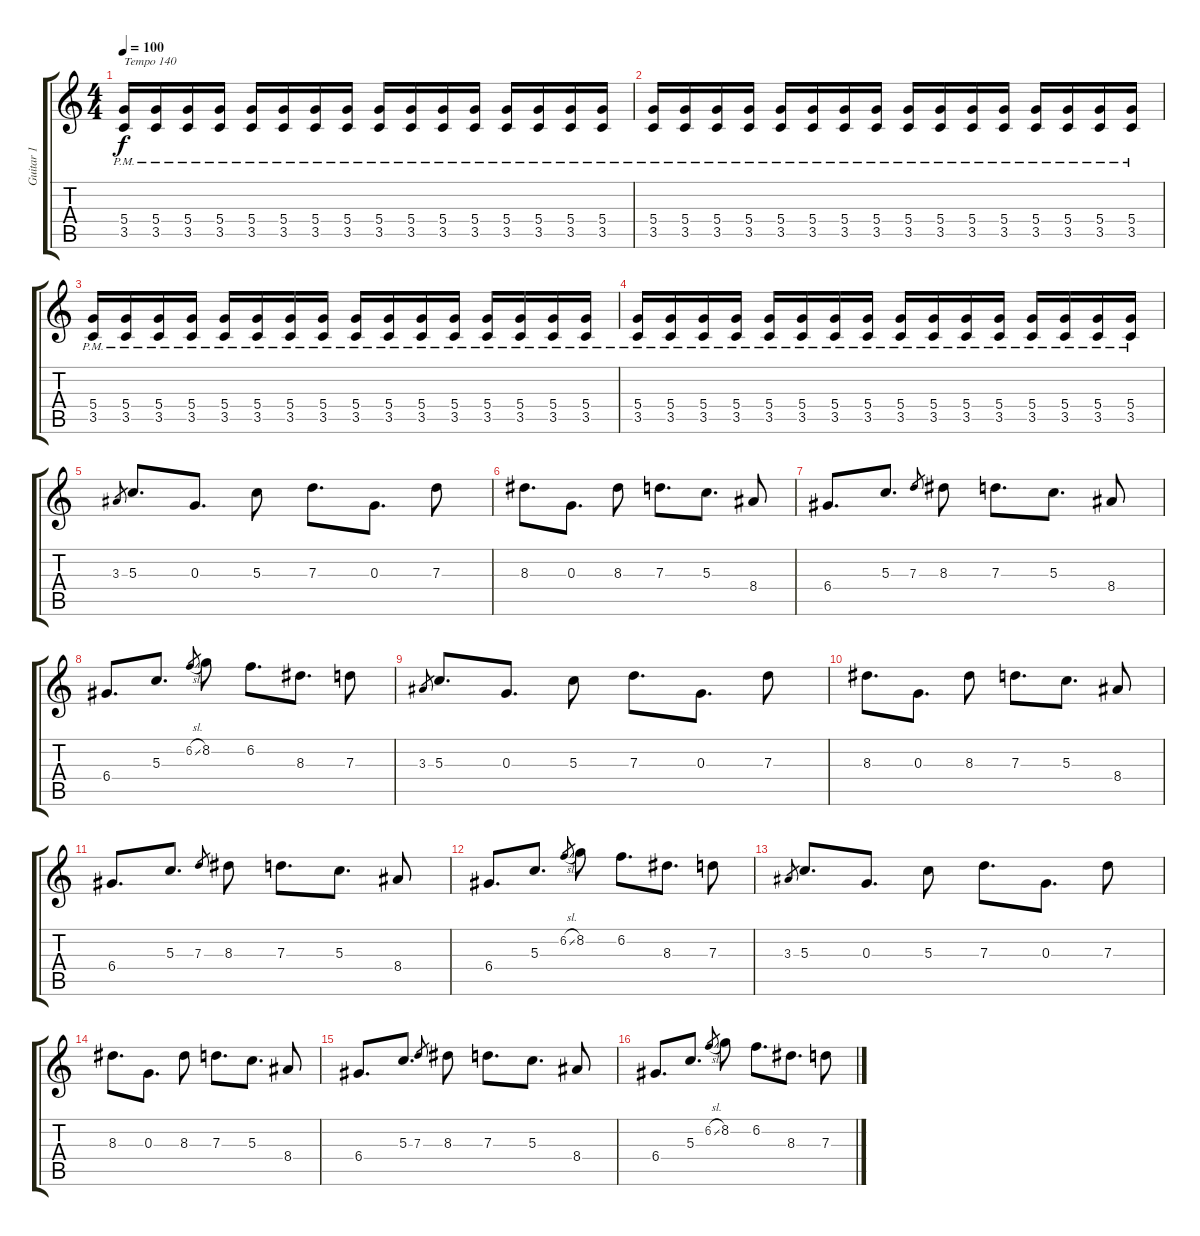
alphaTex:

\track ("Guitar 1" "Guitar 1") {instrument distortionguitar}
\staff {score tabs}
\tuning (E4 B3 G3 D3 A2 D2) {hide}
\ts (4 4)
\tempo 100
\tempo 140
\tempo 100
\clef g2
\ks c
(5.4{pm} 3.5).16{txt "Tempo 140" dy f instrument distortionguitar} (5.4{pm} 3.5).16 (5.4{pm} 3.5).16 (5.4{pm} 3.5).16 (5.4{pm} 3.5).16 (5.4{pm} 3.5).16 (5.4{pm} 3.5).16 (5.4{pm} 3.5).16 (5.4{pm} 3.5).16 (5.4{pm} 3.5).16 (5.4{pm} 3.5).16 (5.4{pm} 3.5).16 (5.4{pm} 3.5).16 (5.4{pm} 3.5).16 (5.4{pm} 3.5).16 (5.4{pm} 3.5).16 |
(5.4{pm} 3.5).16 (5.4{pm} 3.5).16 (5.4{pm} 3.5).16 (5.4{pm} 3.5).16 (5.4{pm} 3.5).16 (5.4{pm} 3.5).16 (5.4{pm} 3.5).16 (5.4{pm} 3.5).16 (5.4{pm} 3.5).16 (5.4{pm} 3.5).16 (5.4{pm} 3.5).16 (5.4{pm} 3.5).16 (5.4{pm} 3.5).16 (5.4{pm} 3.5).16 (5.4{pm} 3.5).16 (5.4{pm} 3.5).16 |
(5.4{pm} 3.5).16 (5.4{pm} 3.5).16 (5.4{pm} 3.5).16 (5.4{pm} 3.5).16 (5.4{pm} 3.5).16 (5.4{pm} 3.5).16 (5.4{pm} 3.5).16 (5.4{pm} 3.5).16 (5.4{pm} 3.5).16 (5.4{pm} 3.5).16 (5.4{pm} 3.5).16 (5.4{pm} 3.5).16 (5.4{pm} 3.5).16 (5.4{pm} 3.5).16 (5.4{pm} 3.5).16 (5.4{pm} 3.5).16 |
(5.4{pm} 3.5).16 (5.4{pm} 3.5).16 (5.4{pm} 3.5).16 (5.4{pm} 3.5).16 (5.4{pm} 3.5).16 (5.4{pm} 3.5).16 (5.4{pm} 3.5).16 (5.4{pm} 3.5).16 (5.4{pm} 3.5).16 (5.4{pm} 3.5).16 (5.4{pm} 3.5).16 (5.4{pm} 3.5).16 (5.4{pm} 3.5).16 (5.4{pm} 3.5).16 (5.4{pm} 3.5).16 (5.4{pm} 3.5).16 |
3.3.8{gr} 5.3.8{d} 0.3.8{d} 5.3.8 7.3.8{d} 0.3.8{d} 7.3.8 |
8.3.8{d} 0.3.8{d} 8.3.8 7.3.8{d} 5.3.8{d} 8.4.8 |
6.4.8{d} 5.3.8{d} 7.3.8{gr} 8.3.8 7.3.8{d} 5.3.8{d} 8.4.8 |
6.4.8{d} 5.3.8{d} 6.2{sl}.8{gr} 8.2.8 6.2.8{d} 8.3.8{d} 7.3.8 |
3.3.8{gr} 5.3.8{d} 0.3.8{d} 5.3.8 7.3.8{d} 0.3.8{d} 7.3.8 |
8.3.8{d} 0.3.8{d} 8.3.8 7.3.8{d} 5.3.8{d} 8.4.8 |
6.4.8{d} 5.3.8{d} 7.3.8{gr} 8.3.8 7.3.8{d} 5.3.8{d} 8.4.8 |
6.4.8{d} 5.3.8{d} 6.2{sl}.8{gr} 8.2.8 6.2.8{d} 8.3.8{d} 7.3.8 |
3.3.8{gr} 5.3.8{d} 0.3.8{d} 5.3.8 7.3.8{d} 0.3.8{d} 7.3.8 |
8.3.8{d} 0.3.8{d} 8.3.8 7.3.8{d} 5.3.8{d} 8.4.8 |
6.4.8{d} 5.3.8{d} 7.3.8{gr} 8.3.8 7.3.8{d} 5.3.8{d} 8.4.8 |
6.4.8{d} 5.3.8{d} 6.2{sl}.8{gr} 8.2.8 6.2.8{d} 8.3.8{d} 7.3.8
